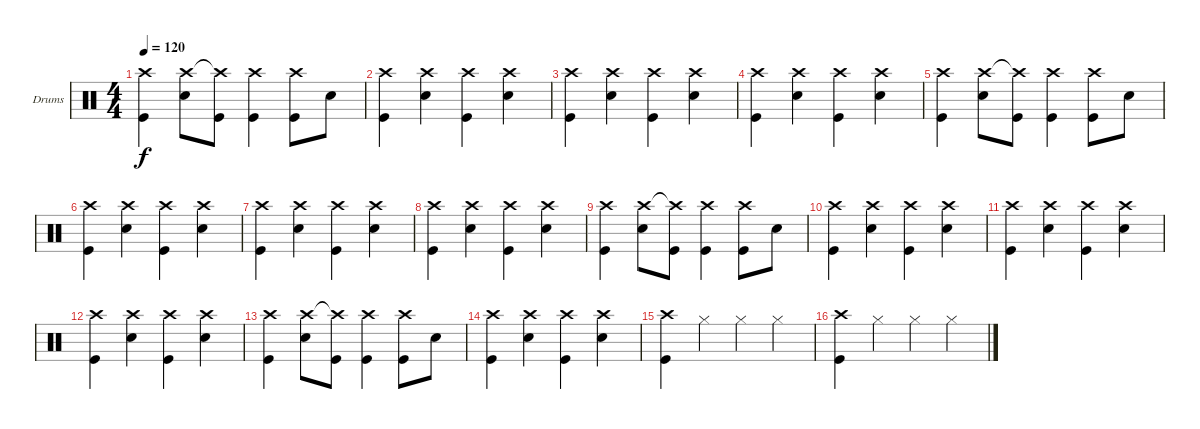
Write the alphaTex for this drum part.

\bracketExtendMode groupsimilarinstruments
\firstSystemTrackNameOrientation horizontal
\otherSystemsTrackNameOrientation horizontal
\track ("Drumkit" "Drums") {instrument percussion}
\staff {score}
\articulation defaults
\ts (4 4)
\tempo 120
\clef neutral
\ks c
("Crash high (hit)" "Kick (hit)").4{dy f} ("Crash high (hit)" "Snare (hit) 2").8 ("Crash high (hit)"{t} "Kick (hit)").8 ("Crash high (hit)" "Kick (hit)").4 ("Crash high (hit)" "Kick (hit)").8 "Snare (hit) 2".8 |
("Crash high (hit)" "Kick (hit)").4 ("Crash high (hit)" "Snare (hit) 2").4 ("Crash high (hit)" "Kick (hit)").4 ("Crash high (hit)" "Snare (hit) 2").4 |
("Crash high (hit)" "Kick (hit)").4 ("Crash high (hit)" "Snare (hit) 2").4 ("Crash high (hit)" "Kick (hit)").4 ("Crash high (hit)" "Snare (hit) 2").4 |
("Crash high (hit)" "Kick (hit)").4 ("Crash high (hit)" "Snare (hit) 2").4 ("Crash high (hit)" "Kick (hit)").4 ("Crash high (hit)" "Snare (hit) 2").4 |
("Crash high (hit)" "Kick (hit)").4 ("Crash high (hit)" "Snare (hit) 2").8 ("Crash high (hit)"{t} "Kick (hit)").8 ("Crash high (hit)" "Kick (hit)").4 ("Crash high (hit)" "Kick (hit)").8 "Snare (hit) 2".8 |
("Crash high (hit)" "Kick (hit)").4 ("Crash high (hit)" "Snare (hit) 2").4 ("Crash high (hit)" "Kick (hit)").4 ("Crash high (hit)" "Snare (hit) 2").4 |
("Crash high (hit)" "Kick (hit)").4 ("Crash high (hit)" "Snare (hit) 2").4 ("Crash high (hit)" "Kick (hit)").4 ("Crash high (hit)" "Snare (hit) 2").4 |
("Crash high (hit)" "Kick (hit)").4 ("Crash high (hit)" "Snare (hit) 2").4 ("Crash high (hit)" "Kick (hit)").4 ("Crash high (hit)" "Snare (hit) 2").4 |
("Crash high (hit)" "Kick (hit)").4 ("Crash high (hit)" "Snare (hit) 2").8 ("Crash high (hit)"{t} "Kick (hit)").8 ("Crash high (hit)" "Kick (hit)").4 ("Crash high (hit)" "Kick (hit)").8 "Snare (hit) 2".8 |
("Crash high (hit)" "Kick (hit)").4 ("Crash high (hit)" "Snare (hit) 2").4 ("Crash high (hit)" "Kick (hit)").4 ("Crash high (hit)" "Snare (hit) 2").4 |
("Crash high (hit)" "Kick (hit)").4 ("Crash high (hit)" "Snare (hit) 2").4 ("Crash high (hit)" "Kick (hit)").4 ("Crash high (hit)" "Snare (hit) 2").4 |
("Crash high (hit)" "Kick (hit)").4 ("Crash high (hit)" "Snare (hit) 2").4 ("Crash high (hit)" "Kick (hit)").4 ("Crash high (hit)" "Snare (hit) 2").4 |
("Crash high (hit)" "Kick (hit)").4 ("Crash high (hit)" "Snare (hit) 2").8 ("Crash high (hit)"{t} "Kick (hit)").8 ("Crash high (hit)" "Kick (hit)").4 ("Crash high (hit)" "Kick (hit)").8 "Snare (hit) 2".8 |
("Crash high (hit)" "Kick (hit)").4 ("Crash high (hit)" "Snare (hit) 2").4 ("Crash high (hit)" "Kick (hit)").4 ("Crash high (hit)" "Snare (hit) 2").4 |
("Crash high (hit)" "Kick (hit)").4 "Hi-Hat (closed)".4 "Hi-Hat (closed)".4 "Hi-Hat (closed)".4 |
("Crash high (hit)" "Kick (hit)").4 "Hi-Hat (closed)".4 "Hi-Hat (closed)".4 "Hi-Hat (closed)".4
